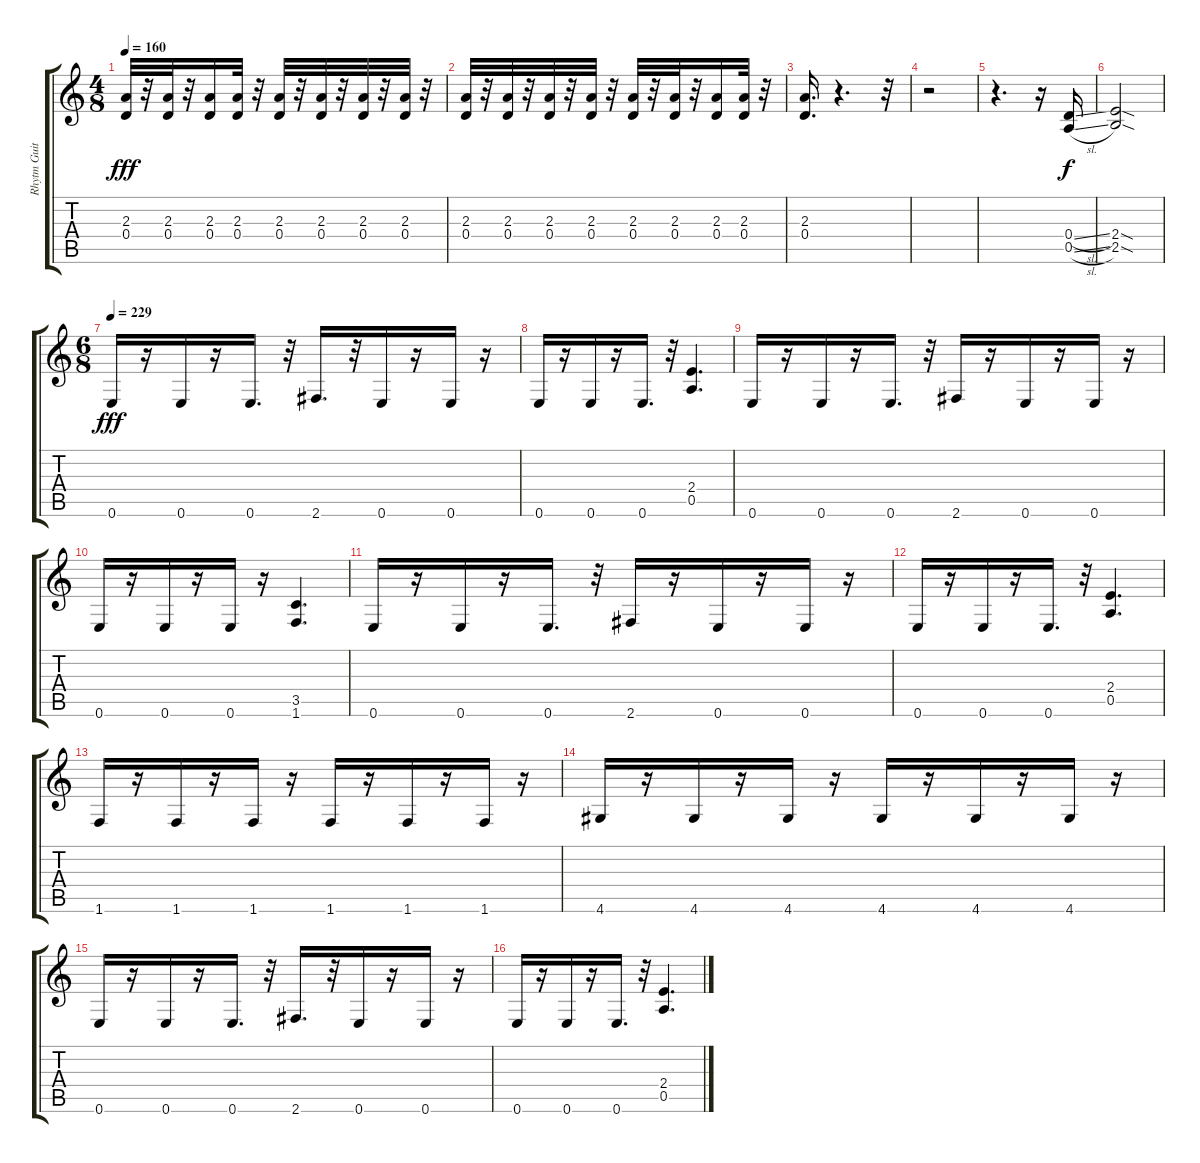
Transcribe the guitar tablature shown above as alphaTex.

\track ("Rhytm Guitar1" "Rhytm Guit") {instrument overdrivenguitar}
\staff {score tabs}
\tuning (E4 B3 G3 D3 A2 E2) {hide}
\ts (4 8)
\tempo 160
\clef g2
\ks c
(2.3 0.4).32{dy fff} r.32 (2.3 0.4).32 r.32 (2.3 0.4).16 (2.3 0.4).32 r.32 (2.3 0.4).32 r.32 (2.3 0.4).32 r.32 (2.3 0.4).32 r.32 (2.3 0.4).32 r.32 |
(2.3 0.4).32 r.32 (2.3 0.4).32 r.32 (2.3 0.4).32 r.32 (2.3 0.4).32 r.32 (2.3 0.4).32 r.32 (2.3 0.4).32 r.32 (2.3 0.4).16 (2.3 0.4).32 r.32 |
(2.3 0.4).16{d} r.4{d} r.32 |
r.2 |
r.4{d} r.16 (0.4{sl} 0.5{sl}).16{dy f} |
(2.4{sod} 2.5{sod}).2 |
\ts (6 8)
\tempo 229
0.6.16{dy fff} r.16 0.6.16 r.16 0.6.16{d} r.32 2.6.16{d} r.32 0.6.16 r.16 0.6.16 r.16 |
0.6.16 r.16 0.6.16 r.16 0.6.16{d} r.32 (2.4 0.5).4{d} |
0.6.16 r.16 0.6.16 r.16 0.6.16{d} r.32 2.6.16 r.16 0.6.16 r.16 0.6.16 r.16 |
0.6.16 r.16 0.6.16 r.16 0.6.16 r.16 (3.5 1.6).4{d} |
0.6.16 r.16 0.6.16 r.16 0.6.16{d} r.32 2.6.16 r.16 0.6.16 r.16 0.6.16 r.16 |
0.6.16 r.16 0.6.16 r.16 0.6.16{d} r.32 (2.4 0.5).4{d} |
1.6.16 r.16 1.6.16 r.16 1.6.16 r.16 1.6.16 r.16 1.6.16 r.16 1.6.16 r.16 |
4.6.16 r.16 4.6.16 r.16 4.6.16 r.16 4.6.16 r.16 4.6.16 r.16 4.6.16 r.16 |
0.6.16 r.16 0.6.16 r.16 0.6.16{d} r.32 2.6.16{d} r.32 0.6.16 r.16 0.6.16 r.16 |
0.6.16 r.16 0.6.16 r.16 0.6.16{d} r.32 (2.4 0.5).4{d}
